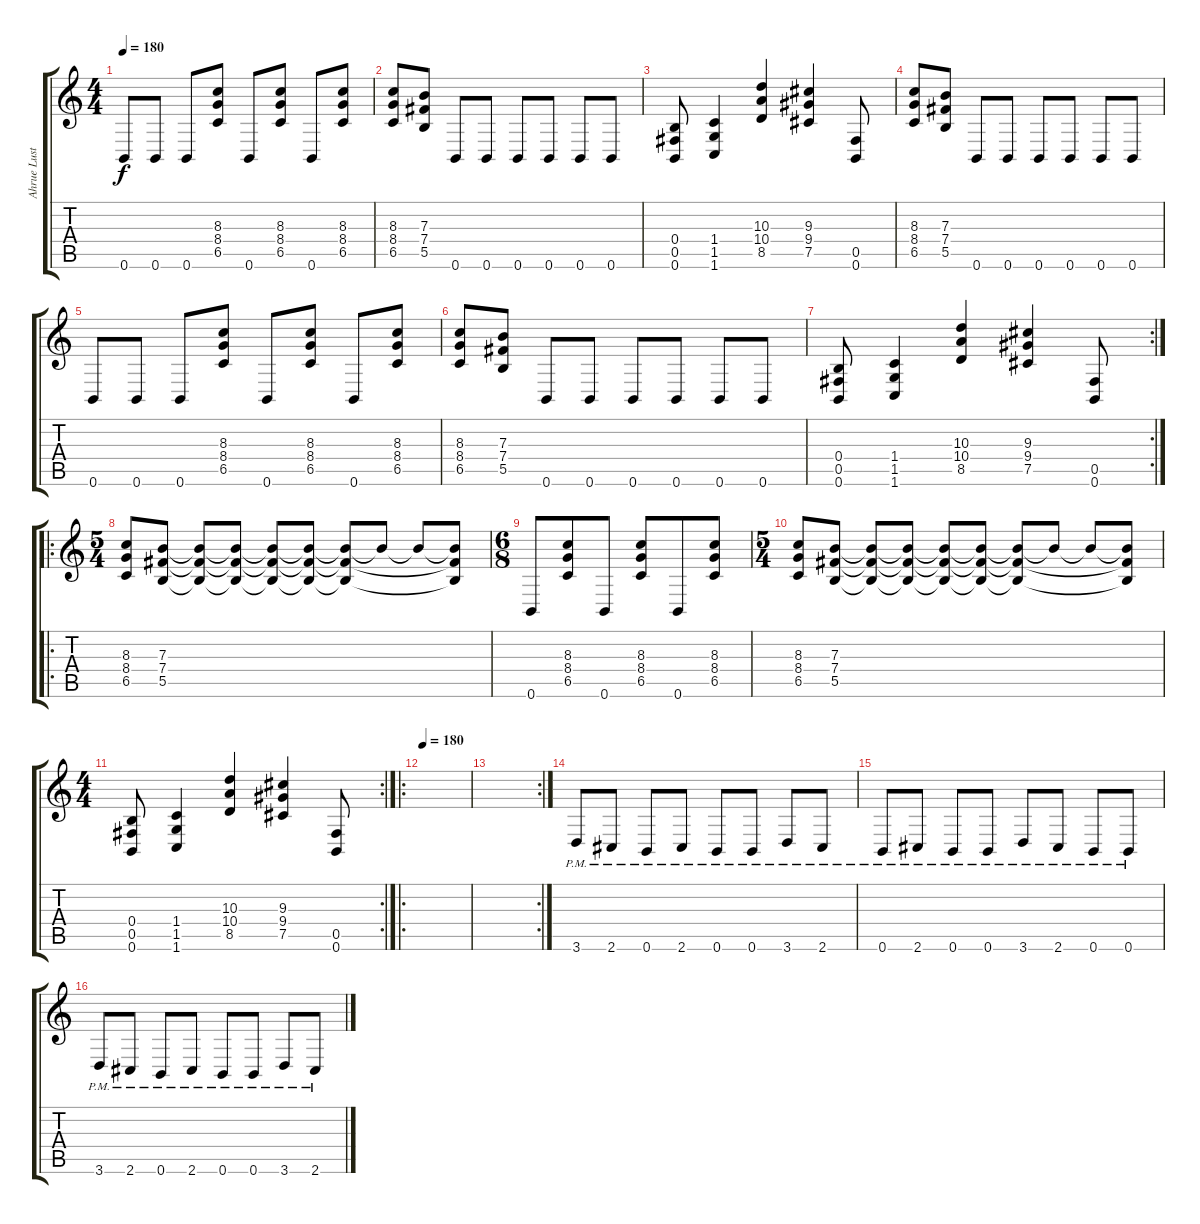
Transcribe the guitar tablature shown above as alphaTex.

\track ("Ahrue Luster" "Ahrue Lust") {instrument distortionguitar}
\staff {score tabs}
\tuning (Db4 Ab3 E3 B2 Gb2 B1) {hide}
\ts (4 4)
\tempo 180
\clef g2
\ks c
0.6.8{dy f} 0.6.8 0.6.8 (8.3 8.4 6.5).8 0.6.8 (8.3 8.4 6.5).8 0.6.8 (8.3 8.4 6.5).8 |
(8.3 8.4 6.5).8 (7.3 7.4 5.5).8 0.6.8 0.6.8 0.6.8 0.6.8 0.6.8 0.6.8 |
(0.4 0.5 0.6).8 (1.4 1.5 1.6).4 (10.3 10.4 8.5).4 (9.3 9.4 7.5).4 (0.5 0.6).8 |
(8.3 8.4 6.5).8 (7.3 7.4 5.5).8 0.6.8 0.6.8 0.6.8 0.6.8 0.6.8 0.6.8 |
0.6.8 0.6.8 0.6.8 (8.3 8.4 6.5).8 0.6.8 (8.3 8.4 6.5).8 0.6.8 (8.3 8.4 6.5).8 |
(8.3 8.4 6.5).8 (7.3 7.4 5.5).8 0.6.8 0.6.8 0.6.8 0.6.8 0.6.8 0.6.8 |
\rc 2
(0.4 0.5 0.6).8 (1.4 1.5 1.6).4 (10.3 10.4 8.5).4 (9.3 9.4 7.5).4 (0.5 0.6).8 |
\ro
\ts (5 4)
(8.3 8.4 6.5).8 (7.3 7.4 5.5).8 (7.3{t} 7.4{t} 5.5{t}).8 (7.3{t} 7.4{t} 5.5{t}).8 (7.3{t} 7.4{t} 5.5{t}).8 (7.3{t} 7.4{t} 5.5{t}).8 (7.3{t} 7.4{t} 5.5{t}).8 7.3{t}.8 7.3{t}.8 (7.3{t} 7.4{t} 5.5{t}).8 |
\ts (6 8)
0.6.8 (8.3 8.4 6.5).8 0.6.8 (8.3 8.4 6.5).8 0.6.8 (8.3 8.4 6.5).8 |
\ts (5 4)
(8.3 8.4 6.5).8 (7.3 7.4 5.5).8 (7.3{t} 7.4{t} 5.5{t}).8 (7.3{t} 7.4{t} 5.5{t}).8 (7.3{t} 7.4{t} 5.5{t}).8 (7.3{t} 7.4{t} 5.5{t}).8 (7.3{t} 7.4{t} 5.5{t}).8 7.3{t}.8 7.3{t}.8 (7.3{t} 7.4{t} 5.5{t}).8 |
\rc 2
\ts (4 4)
(0.4 0.5 0.6).8 (1.4 1.5 1.6).4 (10.3 10.4 8.5).4 (9.3 9.4 7.5).4 (0.5 0.6).8 |
\ro
\tempo 180
|
\rc 2
|
3.6{pm}.8 2.6{pm}.8 0.6{pm}.8 2.6{pm}.8 0.6{pm}.8 0.6{pm}.8 3.6{pm}.8 2.6{pm}.8 |
0.6{pm}.8 2.6{pm}.8 0.6{pm}.8 0.6{pm}.8 3.6{pm}.8 2.6{pm}.8 0.6{pm}.8 0.6{pm}.8 |
3.6{pm}.8 2.6{pm}.8 0.6{pm}.8 2.6{pm}.8 0.6{pm}.8 0.6{pm}.8 3.6{pm}.8 2.6{pm}.8
